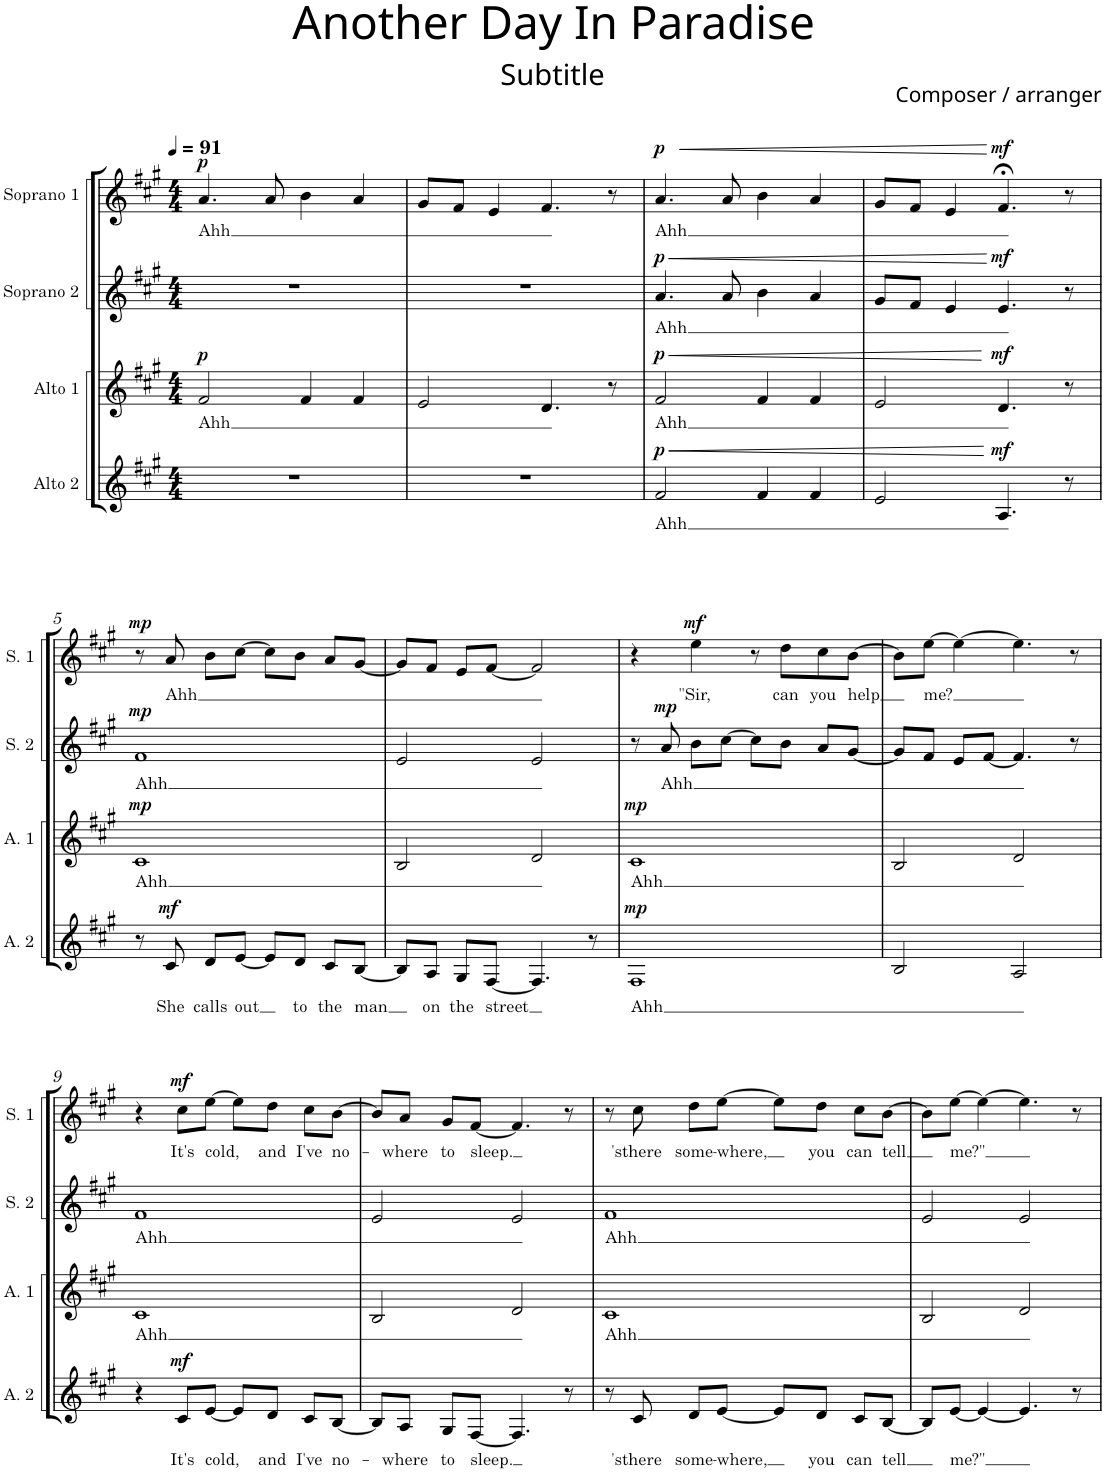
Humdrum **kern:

**kern	**text	**dynam	**kern	**text	**dynam	**kern	**text	**dynam	**kern	**text	**dynam
*part4	*part4	*part4	*part3	*part3	*part3	*part2	*part2	*part2	*part1	*part1	*part1
*staff4	*staff4	*staff4	*staff3	*staff3	*staff3	*staff2	*staff2	*staff2	*staff1	*staff1	*staff1
*I"Alto 2	*	*	*I"Alto 1	*	*	*I"Soprano 2	*	*	*I"Soprano 1	*	*
*I'A. 2	*	*	*I'A. 1	*	*	*I'S. 2	*	*	*I'S. 1	*	*
*clefG2	*	*	*clefG2	*	*	*clefG2	*	*	*clefG2	*	*
*k[f#c#g#]	*	*	*k[f#c#g#]	*	*	*k[f#c#g#]	*	*	*k[f#c#g#]	*	*
*M4/4	*	*	*M4/4	*	*	*M4/4	*	*	*M4/4	*	*
*MM91	*	*	*MM91	*	*	*MM91	*	*	*MM91	*	*
=1	=1	=1	=1	=1	=1	=1	=1	=1	=1	=1	=1
!	!	!	!	!LO:LY:b	!LO:DY:a	!	!	!	!	!LO:LY:b	!LO:DY:a
1r	.	.	2f#/	Ahh	p	1r	.	.	4.a/	Ahh	p
.	.	.	.	.	.	.	.	.	8a/	.	.
.	.	.	4f#/	.	.	.	.	.	4b\	.	.
.	.	.	4f#/	.	.	.	.	.	4a/	.	.
=2	=2	=2	=2	=2	=2	=2	=2	=2	=2	=2	=2
1r	.	.	2e/	.	.	1r	.	.	8g#/L	.	.
.	.	.	.	.	.	.	.	.	8f#/J	.	.
.	.	.	.	.	.	.	.	.	4e/	.	.
.	.	.	4.d/	.	.	.	.	.	4.f#/	.	.
.	.	.	8r	.	.	.	.	.	8r	.	.
=3	=3	=3	=3	=3	=3	=3	=3	=3	=3	=3	=3
!	!LO:LY:b	!LO:HP:b	!	!LO:LY:b	!LO:HP:b	!	!LO:LY:b	!LO:HP:b	!	!LO:LY:b	!LO:HP:b
!	!	!LO:DY:n=1:a	!	!	!LO:DY:n=1:a	!	!	!LO:DY:n=1:a	!	!	!LO:DY:n=1:a
2f#/	Ahh	< p	2f#/	Ahh	< p	4.a/	Ahh	< p	4.a/	Ahh	< p
.	.	.	.	.	.	8a/	.	.	8a/	.	.
4f#/	.	.	4f#/	.	.	4b\	.	.	4b\	.	.
4f#/	.	.	4f#/	.	.	4a/	.	.	4a/	.	.
=4	=4	=4	=4	=4	=4	=4	=4	=4	=4	=4	=4
2e/	.	.	2e/	.	.	8g#/L	.	.	8g#/L	.	.
.	.	.	.	.	.	8f#/J	.	.	8f#/J	.	.
.	.	.	.	.	.	4e/	.	.	4e/	.	.
!	!	!LO:DY:n=1:a	!	!	!LO:DY:n=1:a	!	!	!LO:DY:n=1:a	!	!	!LO:DY:n=1:a
4.A/	.	[ mf	4.d/	.	[ mf	4.e/	.	[ mf	4.f#;</	.	[ mf
8r	.	.	8r	.	.	8r	.	.	8r	.	.
!!LO:LB:g=z
=5	=5	=5	=5	=5	=5	=5	=5	=5	=5	=5	=5
!	!	!	!	!LO:LY:b	!LO:DY:a	!	!LO:LY:b	!LO:DY:a	!	!	!LO:DY:a
8r	.	.	1c#	Ahh	mp	1f#	Ahh	mp	8r	.	mp
!	!LO:LY:b	!LO:DY:a	!	!	!	!	!	!	!	!LO:LY:b	!
8c#/	She	mf	.	.	.	.	.	.	8a/	Ahh	.
!	!LO:LY:b	!	!	!	!	!	!	!	!	!	!
8d/L	calls	.	.	.	.	.	.	.	8b\L	.	.
!	!LO:LY:b	!	!	!	!	!	!	!	!	!	!
[8e/J	out	.	.	.	.	.	.	.	[8cc#\J	.	.
8e/L]	.	.	.	.	.	.	.	.	8cc#\L]	.	.
!	!LO:LY:b	!	!	!	!	!	!	!	!	!	!
8d/J	to	.	.	.	.	.	.	.	8b\J	.	.
!	!LO:LY:b	!	!	!	!	!	!	!	!	!	!
8c#/L	the	.	.	.	.	.	.	.	8a/L	.	.
!	!LO:LY:b	!	!	!	!	!	!	!	!	!	!
[8B/J	man	.	.	.	.	.	.	.	[8g#/J	.	.
=6	=6	=6	=6	=6	=6	=6	=6	=6	=6	=6	=6
8B/L]	.	.	2B/	.	.	2e/	.	.	8g#/L]	.	.
!	!LO:LY:b	!	!	!	!	!	!	!	!	!	!
8A/J	on	.	.	.	.	.	.	.	8f#/J	.	.
!	!LO:LY:b	!	!	!	!	!	!	!	!	!	!
8G#/L	the	.	.	.	.	.	.	.	8e/L	.	.
!	!LO:LY:b	!	!	!	!	!	!	!	!	!	!
[8F#/J	street	.	.	.	.	.	.	.	[8f#/J	.	.
4.F#/]	.	.	2d/	.	.	2e/	.	.	2f#/]	.	.
8r	.	.	.	.	.	.	.	.	.	.	.
=7	=7	=7	=7	=7	=7	=7	=7	=7	=7	=7	=7
!	!LO:LY:b	!LO:DY:a	!	!LO:LY:b	!LO:DY:a	!	!	!	!	!	!
1F#	Ahh	mp	1c#	Ahh	mp	8r	.	.	4r	.	.
!	!	!	!	!	!	!	!LO:LY:b	!LO:DY:a	!	!	!
.	.	.	.	.	.	8a/	Ahh	mp	.	.	.
!	!	!	!	!	!	!	!	!	!	!LO:LY:b	!LO:DY:a
.	.	.	.	.	.	8b\L	.	.	4ee\	"Sir,	mf
.	.	.	.	.	.	[8cc#\J	.	.	.	.	.
.	.	.	.	.	.	8cc#\L]	.	.	8r	.	.
!	!	!	!	!	!	!	!	!	!	!LO:LY:b	!
.	.	.	.	.	.	8b\J	.	.	8dd\L	can	.
!	!	!	!	!	!	!	!	!	!	!LO:LY:b	!
.	.	.	.	.	.	8a/L	.	.	8cc#\	you	.
!	!	!	!	!	!	!	!	!	!	!LO:LY:b	!
.	.	.	.	.	.	[8g#/J	.	.	[8b\J	help	.
=8	=8	=8	=8	=8	=8	=8	=8	=8	=8	=8	=8
2B/	.	.	2B/	.	.	8g#/L]	.	.	8b\L]	.	.
!	!	!	!	!	!	!	!	!	!	!LO:LY:b	!
.	.	.	.	.	.	8f#/J	.	.	[8ee\J	me?	.
.	.	.	.	.	.	8e/L	.	.	4ee\_	.	.
.	.	.	.	.	.	[8f#/J	.	.	.	.	.
2A/	.	.	2d/	.	.	4.f#/]	.	.	4.ee\]	.	.
.	.	.	.	.	.	8r	.	.	8r	.	.
!!LO:LB:g=z
=9	=9	=9	=9	=9	=9	=9	=9	=9	=9	=9	=9
!	!	!	!	!LO:LY:b	!	!	!LO:LY:b	!	!	!	!
4r	.	.	1c#	Ahh	.	1f#	Ahh	.	4r	.	.
!	!LO:LY:b	!LO:DY:a	!	!	!	!	!	!	!	!LO:LY:b	!LO:DY:a
8c#/L	It's	mf	.	.	.	.	.	.	8cc#\L	It's	mf
!	!LO:LY:b	!	!	!	!	!	!	!	!	!LO:LY:b	!
[8e/J	cold,	.	.	.	.	.	.	.	[8ee\J	cold,	.
8e/L]	.	.	.	.	.	.	.	.	8ee\L]	.	.
!	!LO:LY:b	!	!	!	!	!	!	!	!	!LO:LY:b	!
8d/J	and	.	.	.	.	.	.	.	8dd\J	and	.
!	!LO:LY:b	!	!	!	!	!	!	!	!	!LO:LY:b	!
8c#/L	I've	.	.	.	.	.	.	.	8cc#\L	I've	.
!	!LO:LY:b	!	!	!	!	!	!	!	!	!LO:LY:b	!
[8B/J	no-	.	.	.	.	.	.	.	[8b\J	no-	.
=10	=10	=10	=10	=10	=10	=10	=10	=10	=10	=10	=10
8B/L]	.	.	2B/	.	.	2e/	.	.	8b/L]	.	.
!	!LO:LY:b	!	!	!	!	!	!	!	!	!LO:LY:b	!
8A/J	-where	.	.	.	.	.	.	.	8a/J	-where	.
!	!LO:LY:b	!	!	!	!	!	!	!	!	!LO:LY:b	!
8G#/L	to	.	.	.	.	.	.	.	8g#/L	to	.
!	!LO:LY:b	!	!	!	!	!	!	!	!	!LO:LY:b	!
[8F#/J	sleep.	.	.	.	.	.	.	.	[8f#/J	sleep.	.
4.F#/]	.	.	2d/	.	.	2e/	.	.	4.f#/]	.	.
8r	.	.	.	.	.	.	.	.	8r	.	.
=11	=11	=11	=11	=11	=11	=11	=11	=11	=11	=11	=11
!	!	!	!	!LO:LY:b	!	!	!LO:LY:b	!	!	!	!
8r	.	.	1c#	Ahh	.	1f#	Ahh	.	8r	.	.
!	!LO:LY:b	!	!	!	!	!	!	!	!	!LO:LY:b	!
8c#/	'sthere	.	.	.	.	.	.	.	8cc#\	'sthere	.
!	!LO:LY:b	!	!	!	!	!	!	!	!	!LO:LY:b	!
8d/L	some-	.	.	.	.	.	.	.	8dd\L	some-	.
!	!LO:LY:b	!	!	!	!	!	!	!	!	!LO:LY:b	!
[8e/J	-where,	.	.	.	.	.	.	.	[8ee\J	-where,	.
8e/L]	.	.	.	.	.	.	.	.	8ee\L]	.	.
!	!LO:LY:b	!	!	!	!	!	!	!	!	!LO:LY:b	!
8d/J	you	.	.	.	.	.	.	.	8dd\J	you	.
!	!LO:LY:b	!	!	!	!	!	!	!	!	!LO:LY:b	!
8c#/L	can	.	.	.	.	.	.	.	8cc#\L	can	.
!	!LO:LY:b	!	!	!	!	!	!	!	!	!LO:LY:b	!
[8B/J	tell	.	.	.	.	.	.	.	[8b\J	tell	.
=12	=12	=12	=12	=12	=12	=12	=12	=12	=12	=12	=12
8B/L]	.	.	2B/	.	.	2e/	.	.	8b\L]	.	.
!	!LO:LY:b	!	!	!	!	!	!	!	!	!LO:LY:b	!
[8e/J	me?"	.	.	.	.	.	.	.	[8ee\J	me?"	.
4e/_	.	.	.	.	.	.	.	.	4ee\_	.	.
4.e/]	.	.	2d/	.	.	2e/	.	.	4.ee\]	.	.
8r	.	.	.	.	.	.	.	.	8r	.	.
=	=	=	=	=	=	=	=	=	=	=	=
*-	*-	*-	*-	*-	*-	*-	*-	*-	*-	*-	*-
